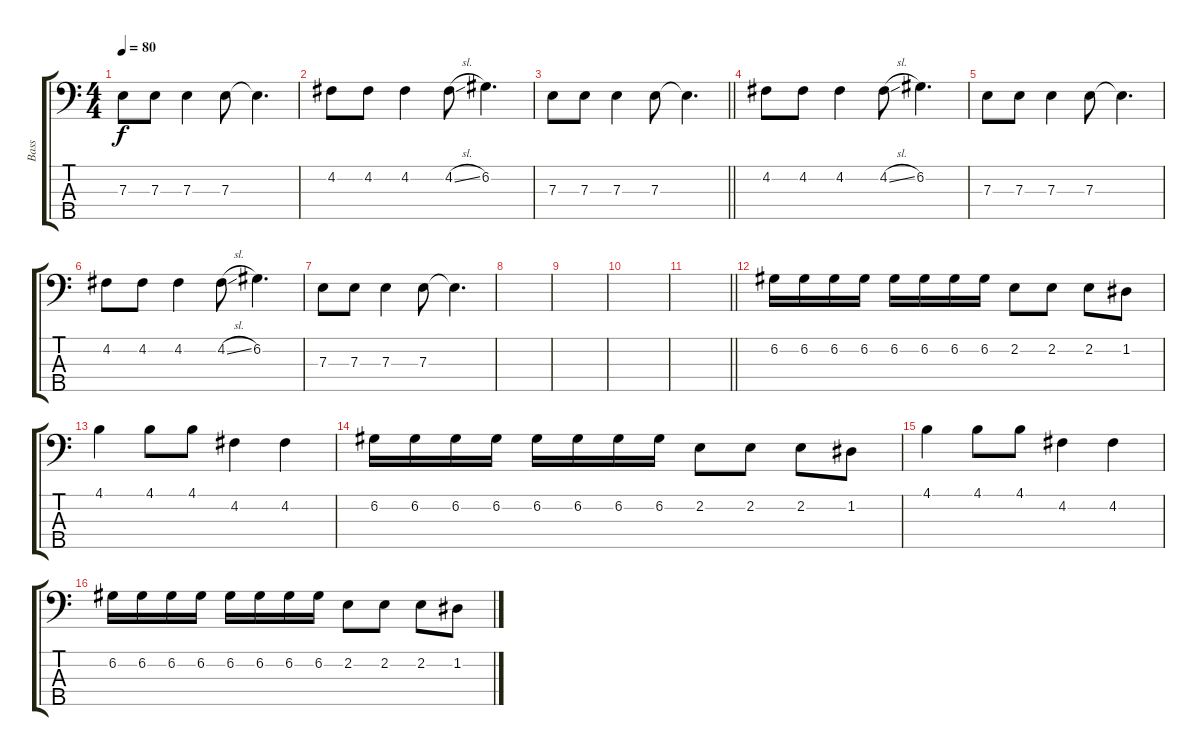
\track ("Bass" "Bass") {instrument electricbassfinger}
\staff {score tabs}
\tuning (G2 D2 A1 E1 B0) {hide}
\ts (4 4)
\tempo 80
\clef f4
\ks c
7.3.8{dy f} 7.3.8 7.3.4 7.3.8 7.3{t}.4{d} |
4.2.8 4.2.8 4.2.4 4.2{sl}.8 6.2.4{d} |
\barLineRight lightlight
7.3.8 7.3.8 7.3.4 7.3.8 7.3{t}.4{d} |
4.2.8 4.2.8 4.2.4 4.2{sl}.8 6.2.4{d} |
7.3.8 7.3.8 7.3.4 7.3.8 7.3{t}.4{d} |
4.2.8 4.2.8 4.2.4 4.2{sl}.8 6.2.4{d} |
7.3.8 7.3.8 7.3.4 7.3.8 7.3{t}.4{d} |
|
|
|
\barLineRight lightlight
|
6.2.16 6.2.16 6.2.16 6.2.16 6.2.16 6.2.16 6.2.16 6.2.16 2.2.8 2.2.8 2.2.8 1.2.8 |
4.1.4 4.1.8 4.1.8 4.2.4 4.2.4 |
6.2.16 6.2.16 6.2.16 6.2.16 6.2.16 6.2.16 6.2.16 6.2.16{txt ""} 2.2.8 2.2.8 2.2.8 1.2.8 |
4.1.4 4.1.8 4.1.8 4.2.4 4.2.4 |
6.2.16 6.2.16 6.2.16 6.2.16 6.2.16 6.2.16 6.2.16 6.2.16 2.2.8 2.2.8 2.2.8 1.2.8
